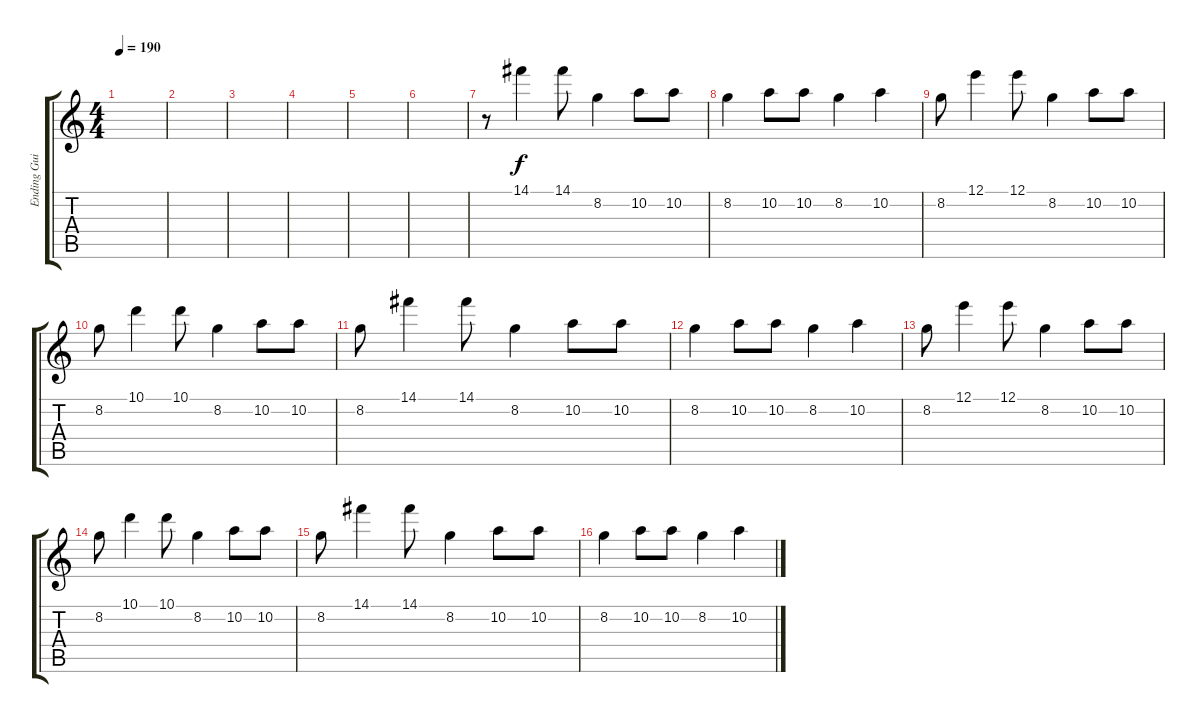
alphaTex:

\track ("Ending Guitar" "Ending Gui") {instrument electricguitarmuted}
\staff {score tabs}
\tuning (E4 B3 G3 D3 A2 E2) {hide}
\ts (4 4)
\tempo 190
\clef g2
\ks c
|
|
|
|
|
|
r.8 14.1.4 14.1.8 8.2.4 10.2.8 10.2.8 |
8.2.4 10.2.8 10.2.8 8.2.4 10.2.4 |
8.2.8 12.1.4 12.1.8 8.2.4 10.2.8 10.2.8 |
8.2.8 10.1.4 10.1.8 8.2.4 10.2.8 10.2.8 |
8.2.8 14.1.4 14.1.8 8.2.4 10.2.8 10.2.8 |
8.2.4 10.2.8 10.2.8 8.2.4 10.2.4 |
8.2.8 12.1.4 12.1.8 8.2.4 10.2.8 10.2.8 |
8.2.8 10.1.4 10.1.8 8.2.4 10.2.8 10.2.8 |
8.2.8 14.1.4 14.1.8 8.2.4 10.2.8 10.2.8 |
8.2.4 10.2.8 10.2.8 8.2.4 10.2.4
